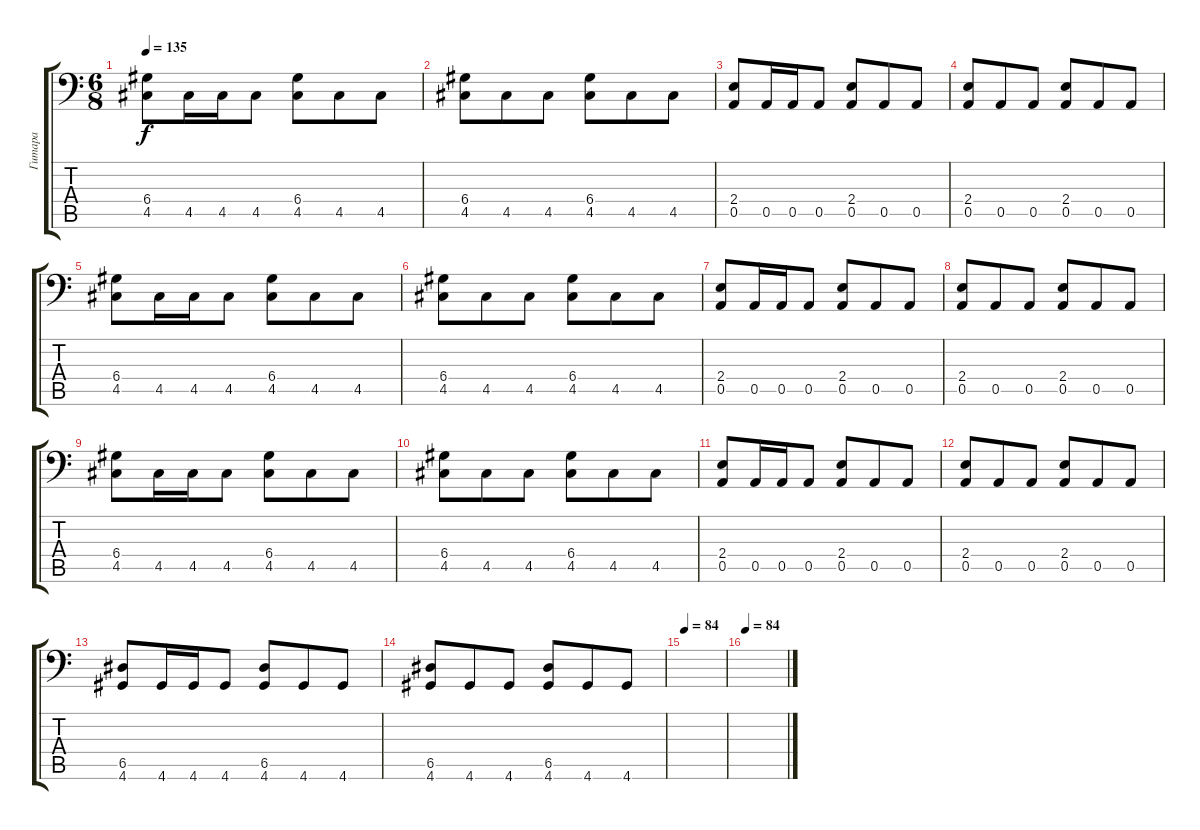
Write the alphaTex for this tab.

\track ("Гитара" "Гитара") {instrument distortionguitar}
\staff {score tabs}
\tuning (E3 B2 G2 D2 A1 E1) {hide}
\ts (6 8)
\tempo 135
\clef f4
\ks c
(6.4 4.5).8{dy f} 4.5.16 4.5.16 4.5.8 (6.4 4.5).8 4.5.8 4.5.8 |
(6.4 4.5).8 4.5.8 4.5.8 (6.4 4.5).8 4.5.8 4.5.8 |
(2.4 0.5).8 0.5.16 0.5.16 0.5.8 (2.4 0.5).8 0.5.8 0.5.8 |
(2.4 0.5).8 0.5.8 0.5.8 (2.4 0.5).8 0.5.8 0.5.8 |
(6.4 4.5).8 4.5.16 4.5.16 4.5.8 (6.4 4.5).8 4.5.8 4.5.8 |
(6.4 4.5).8 4.5.8 4.5.8 (6.4 4.5).8 4.5.8 4.5.8 |
(2.4 0.5).8 0.5.16 0.5.16 0.5.8 (2.4 0.5).8 0.5.8 0.5.8 |
(2.4 0.5).8 0.5.8 0.5.8 (2.4 0.5).8 0.5.8 0.5.8 |
(6.4 4.5).8 4.5.16 4.5.16 4.5.8 (6.4 4.5).8 4.5.8 4.5.8 |
(6.4 4.5).8 4.5.8 4.5.8 (6.4 4.5).8 4.5.8 4.5.8 |
(2.4 0.5).8 0.5.16 0.5.16 0.5.8 (2.4 0.5).8 0.5.8 0.5.8 |
(2.4 0.5).8 0.5.8 0.5.8 (2.4 0.5).8 0.5.8 0.5.8 |
(6.5 4.6).8 4.6.16 4.6.16 4.6.8 (6.5 4.6).8 4.6.8 4.6.8 |
(6.5 4.6).8 4.6.8 4.6.8 (6.5 4.6).8 4.6.8 4.6.8 |
\section ("" "")
\tempo 84
|
\tempo 84
